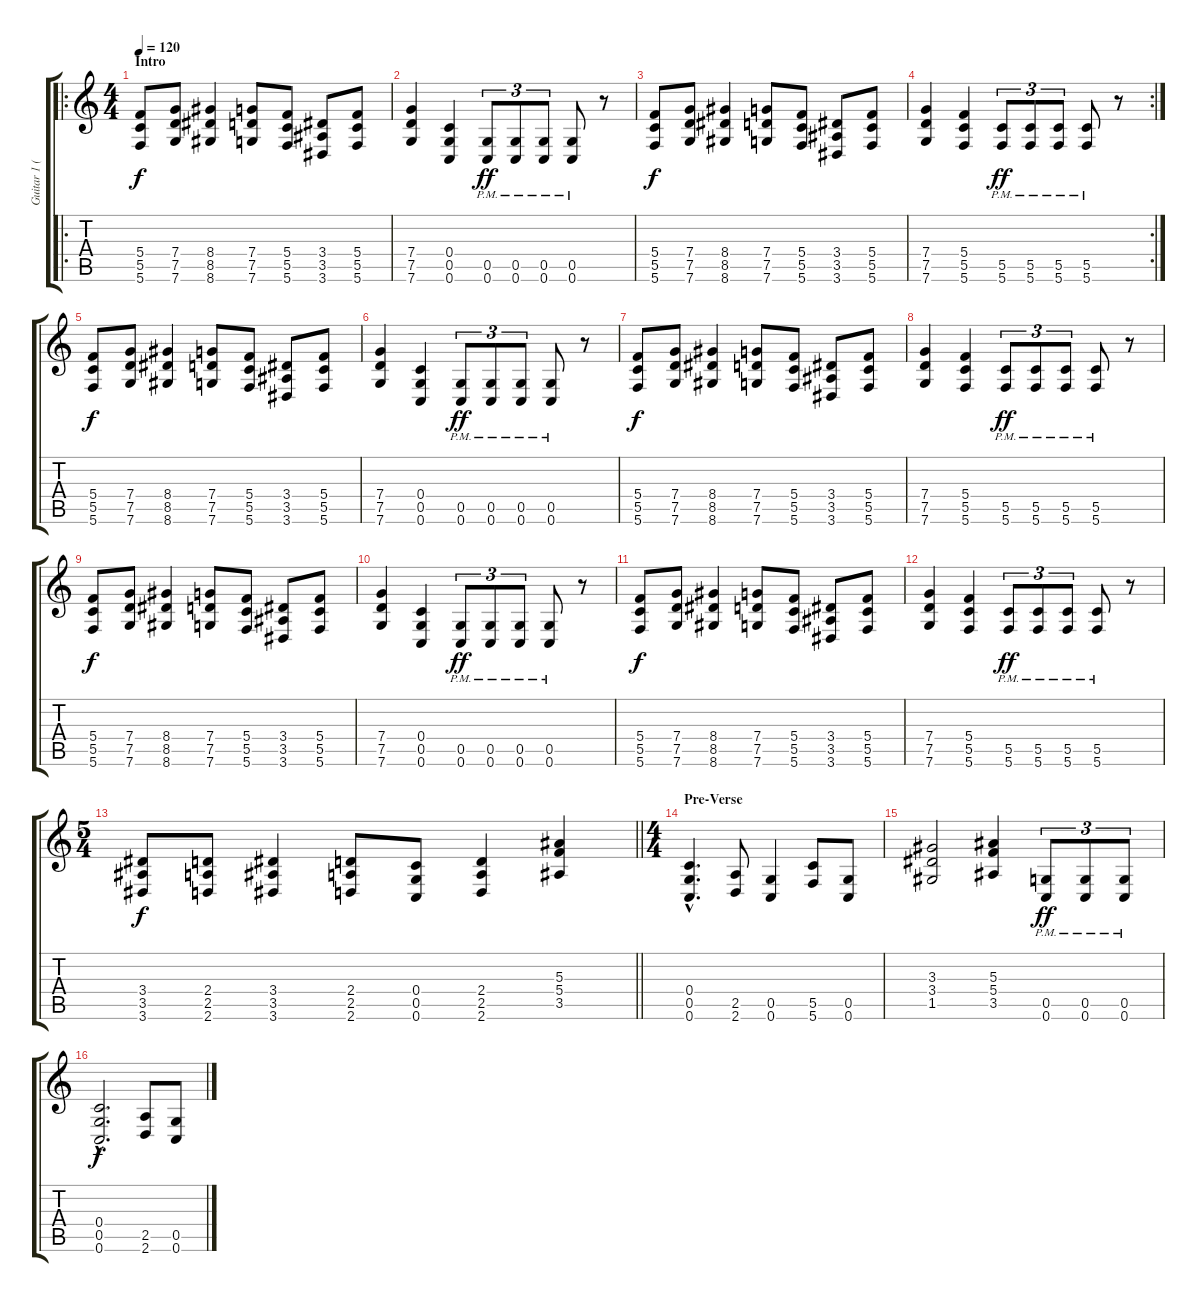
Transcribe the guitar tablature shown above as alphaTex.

\track ("Guitar 1 (Rythm.)" "Guitar 1 (") {instrument distortionguitar}
\staff {score tabs}
\tuning (D4 A3 F3 C3 G2 C2) {hide}
\ro
\ts (4 4)
\section ("" "Intro")
\tempo 120
\clef g2
\ks c
(5.4 5.5 5.6).8{dy f instrument distortionguitar} (7.4 7.5 7.6).8 (8.4 8.5 8.6).4 (7.4 7.5 7.6).8 (5.4 5.5 5.6).8 (3.4 3.5 3.6).8 (5.4 5.5 5.6).8 |
(7.4 7.5 7.6).4 (0.4 0.5 0.6).4 (0.5{pm} 0.6{pm}).8{tu (3 2) dy ff} (0.5{pm} 0.6{pm}).8{tu (3 2)} (0.5{pm} 0.6{pm}).8{tu (3 2)} (0.5{pm} 0.6{pm}).8 r.8 |
(5.4 5.5 5.6).8{dy f} (7.4 7.5 7.6).8 (8.4 8.5 8.6).4 (7.4 7.5 7.6).8 (5.4 5.5 5.6).8 (3.4 3.5 3.6).8 (5.4 5.5 5.6).8 |
\rc 2
(7.4 7.5 7.6).4 (5.4 5.5 5.6).4 (5.5{pm} 5.6{pm}).8{tu (3 2) dy ff} (5.5{pm} 5.6{pm}).8{tu (3 2)} (5.5{pm} 5.6{pm}).8{tu (3 2)} (5.5{pm} 5.6{pm}).8 r.8 |
(5.4 5.5 5.6).8{dy f} (7.4 7.5 7.6).8 (8.4 8.5 8.6).4 (7.4 7.5 7.6).8 (5.4 5.5 5.6).8 (3.4 3.5 3.6).8 (5.4 5.5 5.6).8 |
(7.4 7.5 7.6).4 (0.4 0.5 0.6).4 (0.5{pm} 0.6{pm}).8{tu (3 2) dy ff} (0.5{pm} 0.6{pm}).8{tu (3 2)} (0.5{pm} 0.6{pm}).8{tu (3 2)} (0.5{pm} 0.6{pm}).8 r.8 |
(5.4 5.5 5.6).8{dy f} (7.4 7.5 7.6).8 (8.4 8.5 8.6).4 (7.4 7.5 7.6).8 (5.4 5.5 5.6).8 (3.4 3.5 3.6).8 (5.4 5.5 5.6).8 |
(7.4 7.5 7.6).4 (5.4 5.5 5.6).4 (5.5{pm} 5.6{pm}).8{tu (3 2) dy ff} (5.5{pm} 5.6{pm}).8{tu (3 2)} (5.5{pm} 5.6{pm}).8{tu (3 2)} (5.5{pm} 5.6{pm}).8 r.8 |
(5.4 5.5 5.6).8{dy f} (7.4 7.5 7.6).8 (8.4 8.5 8.6).4 (7.4 7.5 7.6).8 (5.4 5.5 5.6).8 (3.4 3.5 3.6).8 (5.4 5.5 5.6).8 |
(7.4 7.5 7.6).4 (0.4 0.5 0.6).4 (0.5{pm} 0.6{pm}).8{tu (3 2) dy ff} (0.5{pm} 0.6{pm}).8{tu (3 2)} (0.5{pm} 0.6{pm}).8{tu (3 2)} (0.5{pm} 0.6{pm}).8 r.8 |
(5.4 5.5 5.6).8{dy f} (7.4 7.5 7.6).8 (8.4 8.5 8.6).4 (7.4 7.5 7.6).8 (5.4 5.5 5.6).8 (3.4 3.5 3.6).8 (5.4 5.5 5.6).8 |
(7.4 7.5 7.6).4 (5.4 5.5 5.6).4 (5.5{pm} 5.6{pm}).8{tu (3 2) dy ff} (5.5{pm} 5.6{pm}).8{tu (3 2)} (5.5{pm} 5.6{pm}).8{tu (3 2)} (5.5{pm} 5.6{pm}).8 r.8 |
\ts (5 4)
\barLineRight lightlight
(3.4 3.5 3.6).8{dy f} (2.4 2.5 2.6).8 (3.4 3.5 3.6).4 (2.4 2.5 2.6).8 (0.4 0.5 0.6).8 (2.4 2.5 2.6).4 (5.3 5.4 3.5).4 |
\ts (4 4)
\section ("" "Pre-Verse")
(0.4{hac} 0.5{hac} 0.6{hac}).4{d} (2.5 2.6).8 (0.5 0.6).4 (5.5 5.6).8 (0.5 0.6).8 |
(3.3 3.4 1.5).2 (5.3 5.4 3.5).4 (0.5{pm} 0.6{pm}).8{tu (3 2) dy ff} (0.5{pm} 0.6{pm}).8{tu (3 2)} (0.5{pm} 0.6{pm}).8{tu (3 2)} |
(0.4{hac} 0.5{hac} 0.6{hac}).2{d dy f} (2.5 2.6).8 (0.5 0.6).8
